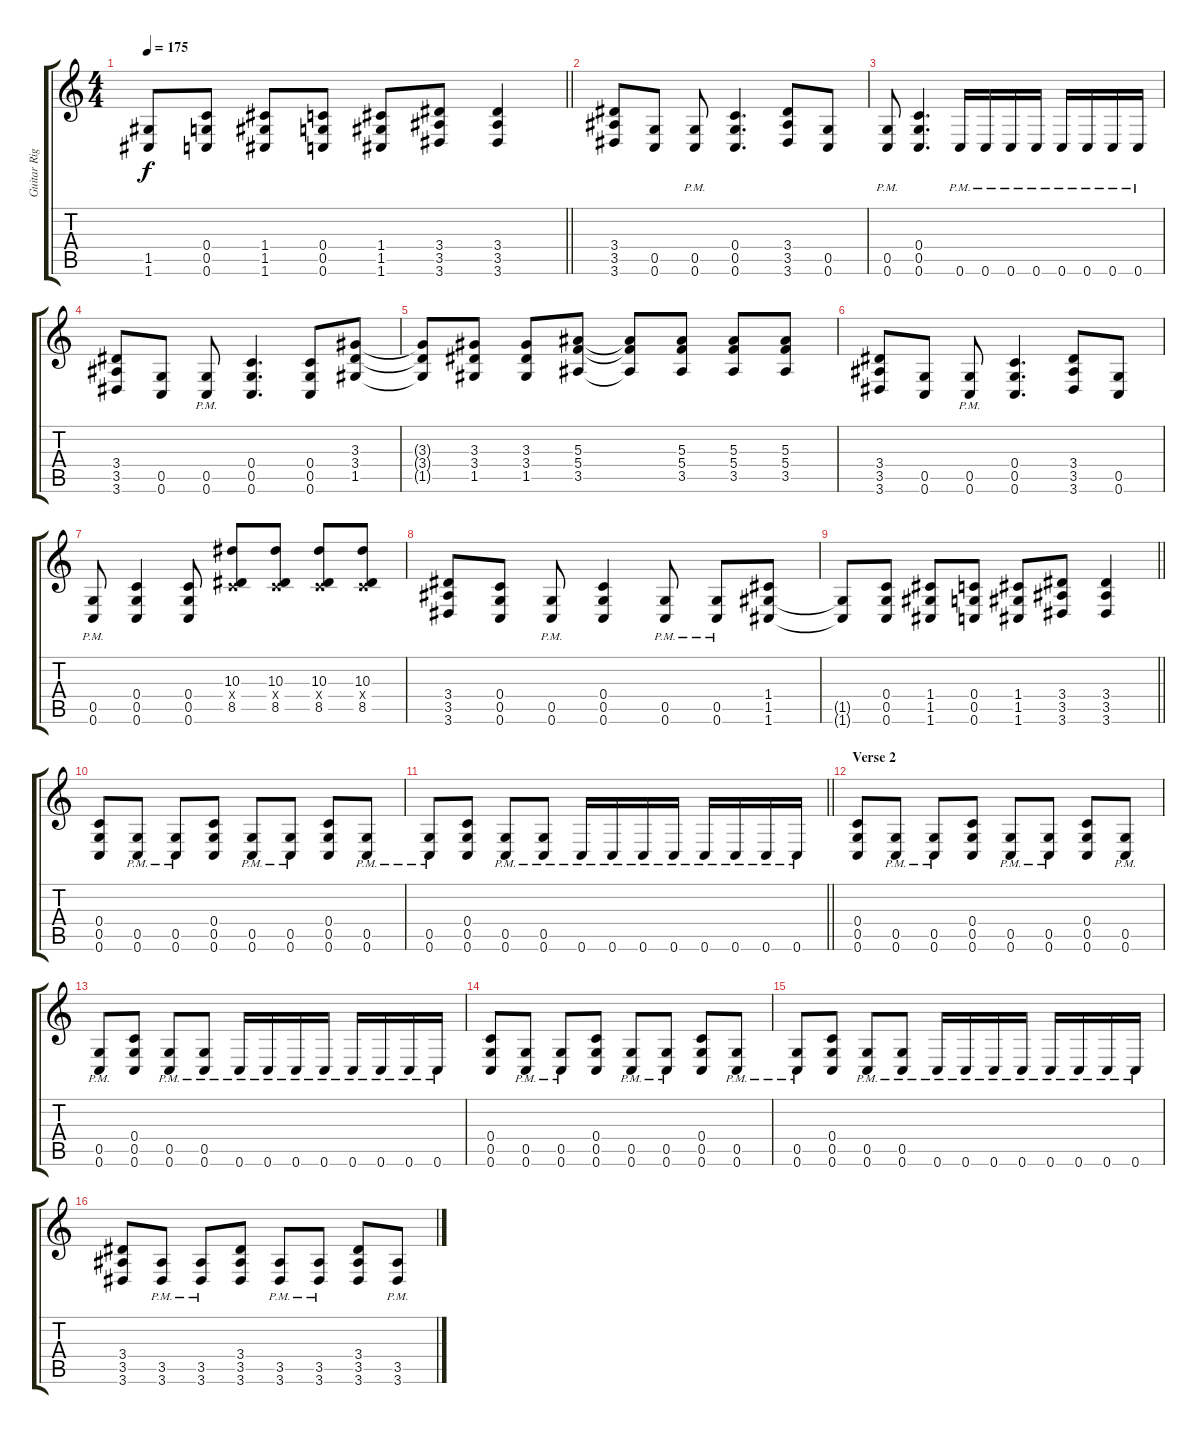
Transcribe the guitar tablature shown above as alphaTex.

\track ("Guitar Right" "Guitar Rig") {instrument distortionguitar}
\staff {score tabs}
\tuning (D4 A3 F3 C3 G2 C2) {hide}
\ts (4 4)
\tempo 175
\clef g2
\barLineRight lightlight
\ks c
(1.5{t} 1.6{t}).8{dy f} (0.4 0.5 0.6).8 (1.4 1.5 1.6).8 (0.4 0.5 0.6).8 (1.4 1.5 1.6).8 (3.4 3.5 3.6).8 (3.4 3.5 3.6).4 |
(3.4 3.5 3.6).8 (0.5 0.6).8 (0.5{pm} 0.6{pm}).8 (0.4 0.5 0.6).4{d} (3.4 3.5 3.6).8 (0.5 0.6).8 |
(0.5{pm} 0.6{pm}).8 (0.4 0.5 0.6).4{d} 0.6{pm}.16 0.6{pm}.16 0.6{pm}.16 0.6{pm}.16 0.6{pm}.16 0.6{pm}.16 0.6{pm}.16 0.6{pm}.16 |
(3.4 3.5 3.6).8 (0.5 0.6).8 (0.5{pm} 0.6{pm}).8 (0.4 0.5 0.6).4{d} (0.4 0.5 0.6).8 (3.3 3.4 1.5).8 |
(3.3{t} 3.4{t} 1.5{t}).8 (3.3 3.4 1.5).8 (3.3 3.4 1.5).8 (5.3 5.4 3.5).8 (5.3{t} 5.4{t} 3.5{t}).8 (5.3 5.4 3.5).8 (5.3 5.4 3.5).8 (5.3 5.4 3.5).8 |
(3.4 3.5 3.6).8 (0.5 0.6).8 (0.5{pm} 0.6{pm}).8 (0.4 0.5 0.6).4{d} (3.4 3.5 3.6).8 (0.5 0.6).8 |
(0.5{pm} 0.6{pm}).8 (0.4 0.5 0.6).4 (0.4 0.5 0.6).8 (10.3 0.4{x} 8.5).8 (10.3 0.4{x} 8.5).8 (10.3 0.4{x} 8.5).8 (10.3 0.4{x} 8.5).8 |
(3.4 3.5 3.6).8 (0.4 0.5 0.6).8 (0.5{pm} 0.6{pm}).8 (0.4 0.5 0.6).4 (0.5{pm} 0.6{pm}).8 (0.5{pm} 0.6{pm}).8 (1.4 1.5 1.6).8 |
\barLineRight lightlight
(1.5{t} 1.6{t}).8 (0.4 0.5 0.6).8 (1.4 1.5 1.6).8 (0.4 0.5 0.6).8 (1.4 1.5 1.6).8 (3.4 3.5 3.6).8 (3.4 3.5 3.6).4 |
\section ("" "")
(0.4 0.5 0.6).8 (0.5{pm} 0.6{pm}).8 (0.5{pm} 0.6{pm}).8 (0.4 0.5 0.6).8 (0.5{pm} 0.6{pm}).8 (0.5{pm} 0.6{pm}).8 (0.4 0.5 0.6).8 (0.5{pm} 0.6{pm}).8 |
\barLineRight lightlight
(0.5{pm} 0.6{pm}).8 (0.4 0.5 0.6).8 (0.5{pm} 0.6{pm}).8 (0.5{pm} 0.6{pm}).8 0.6{pm}.16 0.6{pm}.16 0.6{pm}.16 0.6{pm}.16 0.6{pm}.16 0.6{pm}.16 0.6{pm}.16 0.6{pm}.16 |
\section ("" "Verse 2")
(0.4 0.5 0.6).8{instrument distortionguitar} (0.5{pm} 0.6{pm}).8 (0.5{pm} 0.6{pm}).8 (0.4 0.5 0.6).8 (0.5{pm} 0.6{pm}).8 (0.5{pm} 0.6{pm}).8 (0.4 0.5 0.6).8 (0.5{pm} 0.6{pm}).8 |
(0.5{pm} 0.6{pm}).8 (0.4 0.5 0.6).8 (0.5{pm} 0.6{pm}).8 (0.5{pm} 0.6{pm}).8 0.6{pm}.16 0.6{pm}.16 0.6{pm}.16 0.6{pm}.16 0.6{pm}.16 0.6{pm}.16 0.6{pm}.16 0.6{pm}.16 |
(0.4 0.5 0.6).8 (0.5{pm} 0.6{pm}).8 (0.5{pm} 0.6{pm}).8 (0.4 0.5 0.6).8 (0.5{pm} 0.6{pm}).8 (0.5{pm} 0.6{pm}).8 (0.4 0.5 0.6).8 (0.5{pm} 0.6{pm}).8 |
(0.5{pm} 0.6{pm}).8 (0.4 0.5 0.6).8 (0.5{pm} 0.6{pm}).8 (0.5{pm} 0.6{pm}).8 0.6{pm}.16 0.6{pm}.16 0.6{pm}.16 0.6{pm}.16 0.6{pm}.16 0.6{pm}.16 0.6{pm}.16 0.6{pm}.16 |
(3.4 3.5 3.6).8 (3.5{pm} 3.6{pm}).8 (3.5{pm} 3.6{pm}).8 (3.4 3.5 3.6).8 (3.5{pm} 3.6{pm}).8 (3.5{pm} 3.6{pm}).8 (3.4 3.5 3.6).8 (3.5{pm} 3.6{pm}).8
